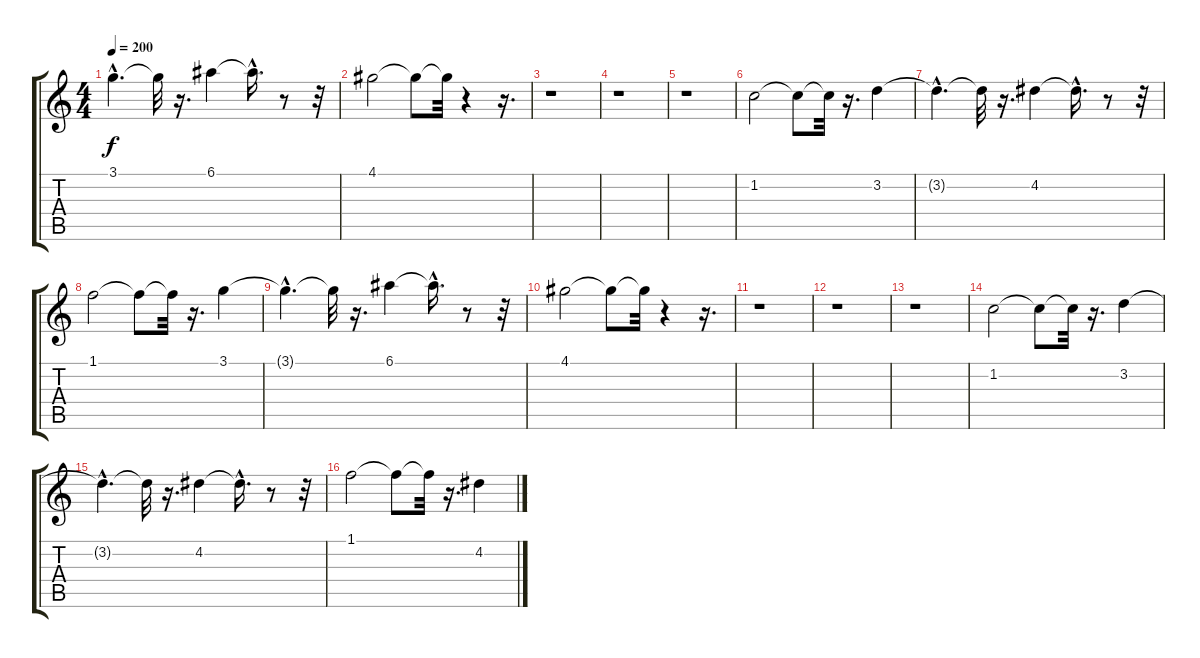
\track "" {instrument distortionguitar}
\staff {score tabs}
\tuning (E4 B3 G3 D3 A2 E2) {hide}
\ts (4 4)
\tempo 200
\clef g2
\ks c
3.1{hac t}.4{d dy f} 3.1{t}.32 r.16{d} 6.1.4 6.1{hac t}.16{d} r.8 r.32 |
4.1.2 4.1{t}.8 4.1{t}.32 r.4 r.16{d} |
r.1 |
r.1 |
r.1 |
1.2.2 1.2{t}.8 1.2{t}.32 r.16{d} 3.2.4 |
3.2{hac t}.4{d} 3.2{t}.32 r.16{d} 4.2.4 4.2{hac t}.16{d} r.8 r.32 |
1.1.2 1.1{t}.8 1.1{t}.32 r.16{d} 3.1.4 |
3.1{hac t}.4{d} 3.1{t}.32 r.16{d} 6.1.4 6.1{hac t}.16{d} r.8 r.32 |
4.1.2 4.1{t}.8 4.1{t}.32 r.4 r.16{d} |
r.1 |
r.1 |
r.1 |
1.2.2 1.2{t}.8 1.2{t}.32 r.16{d} 3.2.4 |
3.2{hac t}.4{d} 3.2{t}.32 r.16{d} 4.2.4 4.2{hac t}.16{d} r.8 r.32 |
1.1.2 1.1{t}.8 1.1{t}.32 r.16{d} 4.2.4
